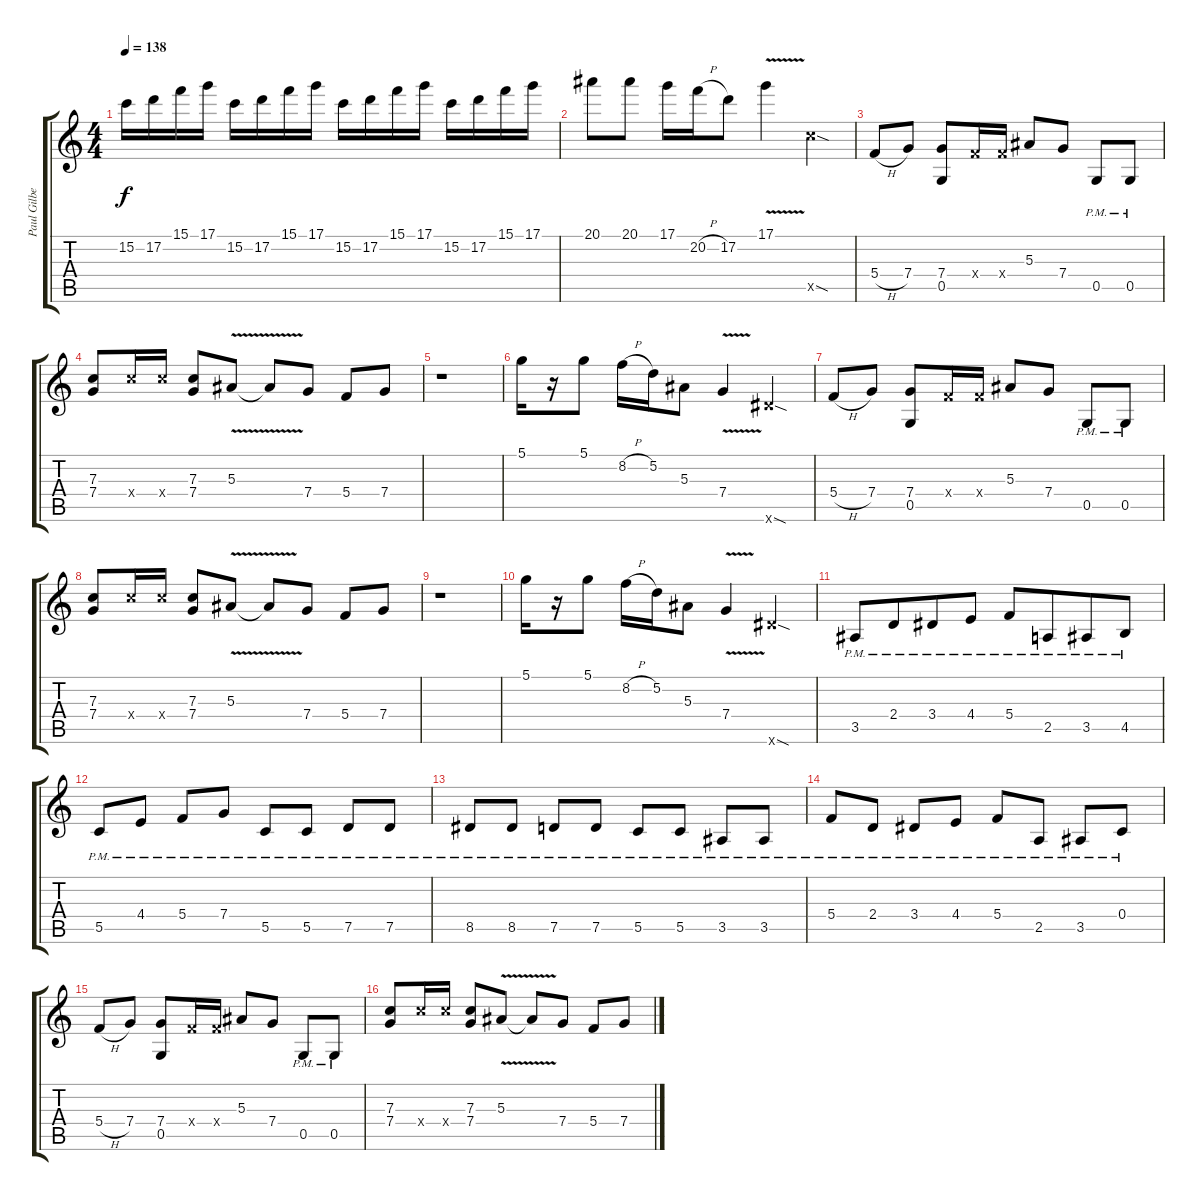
\track ("Paul Gilbert" "Paul Gilbe") {instrument distortionguitar}
\staff {score tabs}
\tuning (D4 A3 F3 C3 G2 D2) {hide}
\ts (4 4)
\tempo 138
\clef g2
\ks c
15.2.16{dy f} 17.2.16 15.1.16 17.1.16 15.2.16 17.2.16 15.1.16 17.1.16 15.2.16 17.2.16 15.1.16 17.1.16 15.2.16 17.2.16 15.1.16 17.1.16 |
20.1.8 20.1.8 17.1.16 20.2{h}.16 17.2.8 17.1{v}.4 17.5{sod x}.4 |
5.4{h}.8 7.4.8 (7.4 0.5).8 5.4{x}.16 5.4{x}.16 5.3.8 7.4.8 0.5{pm}.8 0.5{pm}.8 |
(7.3 7.4).8 12.4{x}.16 12.4{x}.16 (7.3 7.4).8 5.3{v}.8 5.3{t}.8 7.4.8 5.4.8 7.4.8 |
r.1 |
5.1.16 r.16 5.1.8 8.2{h}.16 5.2.16 5.3.8 7.4{v}.4 13.6{sod x}.4 |
5.4{h}.8 7.4.8 (7.4 0.5).8 5.4{x}.16 5.4{x}.16 5.3.8 7.4.8 0.5{pm}.8 0.5{pm}.8 |
(7.3 7.4).8 12.4{x}.16 12.4{x}.16 (7.3 7.4).8 5.3{v}.8 5.3{t}.8 7.4.8 5.4.8 7.4.8 |
r.1 |
5.1.16 r.16 5.1.8 8.2{h}.16 5.2.16 5.3.8 7.4{v}.4 13.6{sod x}.4 |
3.5{pm}.8 2.4{pm}.8{beam merge} 3.4{pm}.8 4.4{pm}.8 5.4{pm}.8 2.5{pm}.8{beam merge} 3.5{pm}.8 4.5{pm}.8 |
5.5{pm}.8 4.4{pm}.8 5.4{pm}.8 7.4{pm}.8 5.5{pm}.8 5.5{pm}.8 7.5{pm}.8 7.5{pm}.8 |
8.5{pm}.8 8.5{pm}.8 7.5{pm}.8 7.5{pm}.8 5.5{pm}.8 5.5{pm}.8 3.5{pm}.8 3.5{pm}.8 |
5.4{pm}.8 2.4{pm}.8 3.4{pm}.8 4.4{pm}.8 5.4{pm}.8 2.5{pm}.8 3.5{pm}.8 0.4{pm}.8 |
5.4{h}.8 7.4.8 (7.4 0.5).8 5.4{x}.16 5.4{x}.16 5.3.8 7.4.8 0.5{pm}.8 0.5{pm}.8 |
(7.3 7.4).8 12.4{x}.16 12.4{x}.16 (7.3 7.4).8 5.3{v}.8 5.3{t}.8 7.4.8 5.4.8 7.4.8
